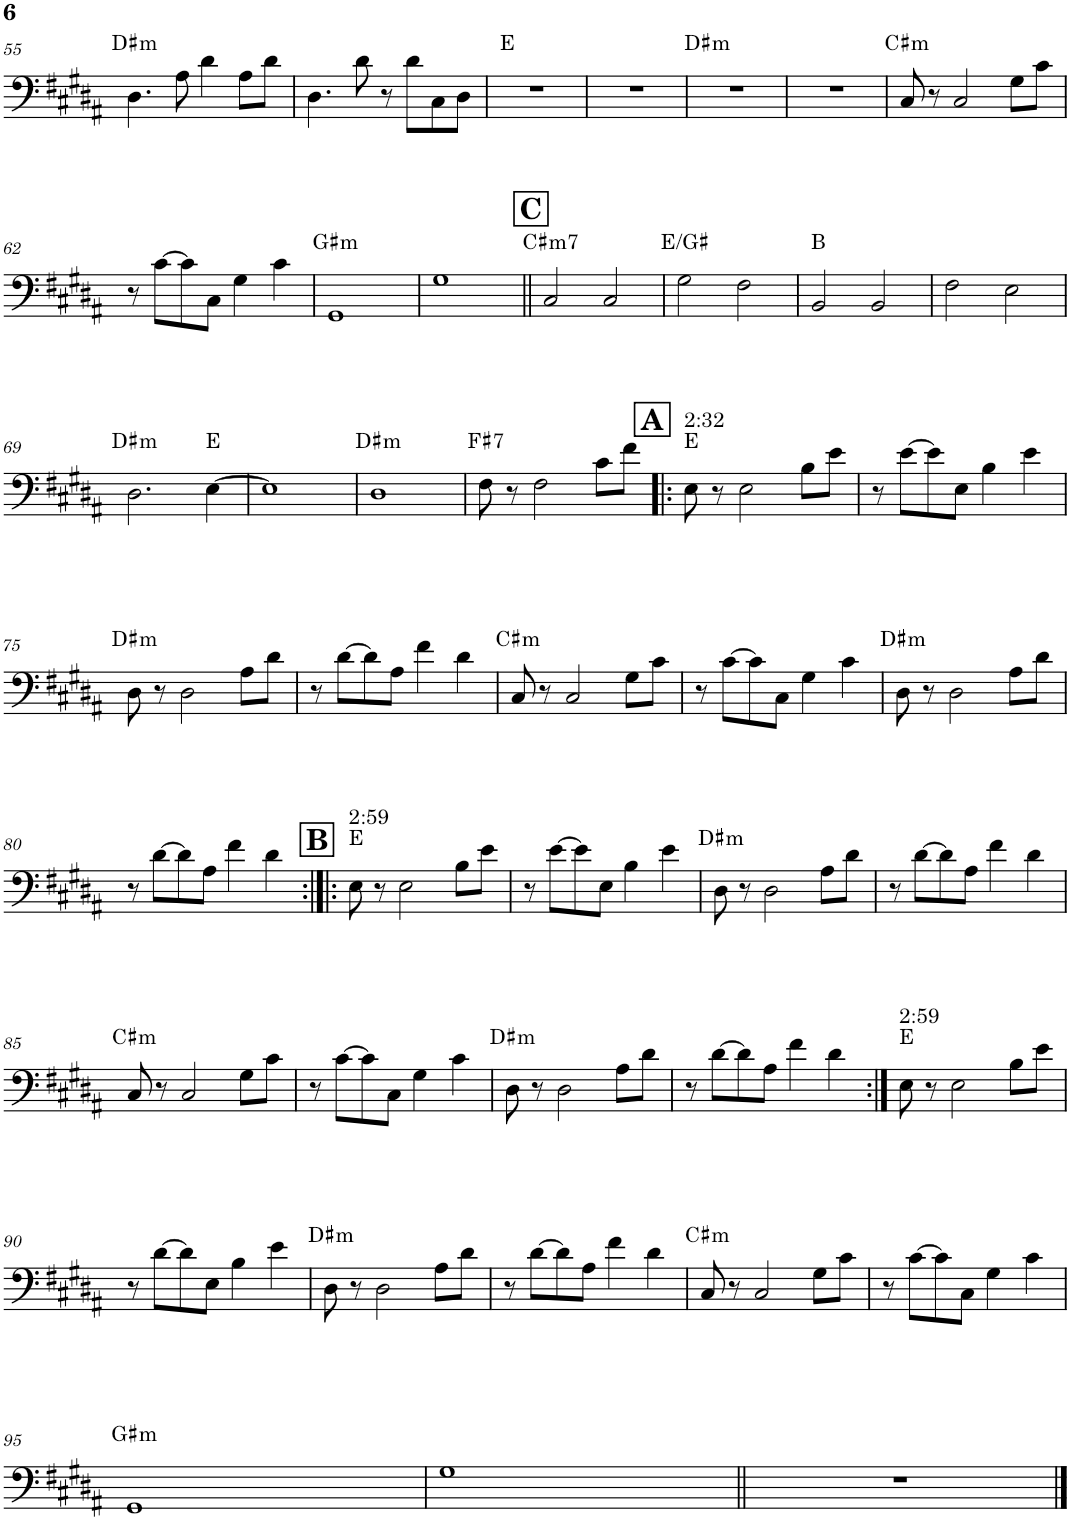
**kern	**harte
*part1	*part1
*staff1	*
*I"5-str. Electric Bass	*
*I'El. B.	*
!!LO:PB:g=z
*clefF4	*
*Trd7c12	*
*k[f#c#g#d#a#]	*
*M4/4	*
=55	=55
!	!LO:H:kt=m
4.D#\	D#:min
8A#\	.
4d#\	.
8A#\L	.
8d#\J	.
=56	=56
4.D#\	.
8d#\	.
8r	.
8d#\L	.
8C#\	.
8D#\J	.
=57	=57
1r	E:maj
=58	=58
1r	.
=59	=59
!	!LO:H:kt=m
1r	D#:min
=60	=60
1r	.
=61	=61
!	!LO:H:kt=m
8C#/	C#:min
8r	.
2C#/	.
8G#\L	.
8c#\J	.
!!LO:LB:g=z
=62	=62
8r	.
[8c#\L	.
8c#\]	.
8C#\J	.
4G#\	.
4c#\	.
=63	=63
!	!LO:H:kt=m
1GG#	G#:min
=64	=64
1G#	.
!!LO:REH:place=s1:a:B:cj:fs=14:t=C
=65||	=65||
!	!LO:H:kt=m7
2C#/	C#:min7
2C#/	.
=66	=66
2G#\	E:maj/3
2F#\	.
=67	=67
2BB/	B:maj
2BB/	.
=68	=68
2F#\	.
2E\	.
!!LO:LB:g=z
=69	=69
!	!LO:H:kt=m
2.D#\	D#:min
[4E\	E:maj
=70	=70
1E]	.
=71	=71
!	!LO:H:kt=m
1D#	D#:min
=72	=72
!	!LO:H:kt=7
8F#\	F#:7
8r	.
2F#\	.
8c#\L	.
8f#\J	.
!!LO:REH:place=s1:a:B:cj:fs=14:t=A
=73!|:	=73!|:
!LO:TX:a:t=2&colon;32	!
8E\	E:maj
8r	.
2E\	.
8B\L	.
8e\J	.
=74	=74
8r	.
[8e\L	.
8e\]	.
8E\J	.
4B\	.
4e\	.
!!LO:LB:g=z
=75	=75
!	!LO:H:kt=m
8D#\	D#:min
8r	.
2D#\	.
8A#\L	.
8d#\J	.
=76	=76
8r	.
[8d#\L	.
8d#\]	.
8A#\J	.
4f#\	.
4d#\	.
=77	=77
!	!LO:H:kt=m
8C#/	C#:min
8r	.
2C#/	.
8G#\L	.
8c#\J	.
=78	=78
8r	.
[8c#\L	.
8c#\]	.
8C#\J	.
4G#\	.
4c#\	.
=79	=79
!	!LO:H:kt=m
8D#\	D#:min
8r	.
2D#\	.
8A#\L	.
8d#\J	.
!!LO:LB:g=z
=80	=80
8r	.
[8d#\L	.
8d#\]	.
8A#\J	.
4f#\	.
4d#\	.
!!LO:REH:place=s1:a:B:cj:fs=14:t=B
=81:|!|:	=81:|!|:
!LO:TX:a:t=2&colon;59	!
8E\	E:maj
8r	.
2E\	.
8B\L	.
8e\J	.
=82	=82
8r	.
[8e\L	.
8e\]	.
8E\J	.
4B\	.
4e\	.
=83	=83
!	!LO:H:kt=m
8D#\	D#:min
8r	.
2D#\	.
8A#\L	.
8d#\J	.
=84	=84
8r	.
[8d#\L	.
8d#\]	.
8A#\J	.
4f#\	.
4d#\	.
!!LO:LB:g=z
=85	=85
!	!LO:H:kt=m
8C#/	C#:min
8r	.
2C#/	.
8G#\L	.
8c#\J	.
=86	=86
8r	.
[8c#\L	.
8c#\]	.
8C#\J	.
4G#\	.
4c#\	.
=87	=87
!	!LO:H:kt=m
8D#\	D#:min
8r	.
2D#\	.
8A#\L	.
8d#\J	.
=88	=88
8r	.
[8d#\L	.
8d#\]	.
8A#\J	.
4f#\	.
4d#\	.
=89:|!	=89:|!
!LO:TX:a:t=2&colon;59	!
8E\	E:maj
8r	.
2E\	.
8B\L	.
8e\J	.
!!LO:LB:g=z
=90	=90
8r	.
[8d#\L	.
8d#\]	.
8E\J	.
4B\	.
4e\	.
=91	=91
!	!LO:H:kt=m
8D#\	D#:min
8r	.
2D#\	.
8A#\L	.
8d#\J	.
=92	=92
8r	.
[8d#\L	.
8d#\]	.
8A#\J	.
4f#\	.
4d#\	.
=93	=93
!	!LO:H:kt=m
8C#/	C#:min
8r	.
2C#/	.
8G#\L	.
8c#\J	.
=94	=94
8r	.
[8c#\L	.
8c#\]	.
8C#\J	.
4G#\	.
4c#\	.
!!LO:LB:g=z
=95	=95
!	!LO:H:kt=m
1GG#	G#:min
=96	=96
1G#	.
=97||	=97||
1r	.
==	==
*-	*-
